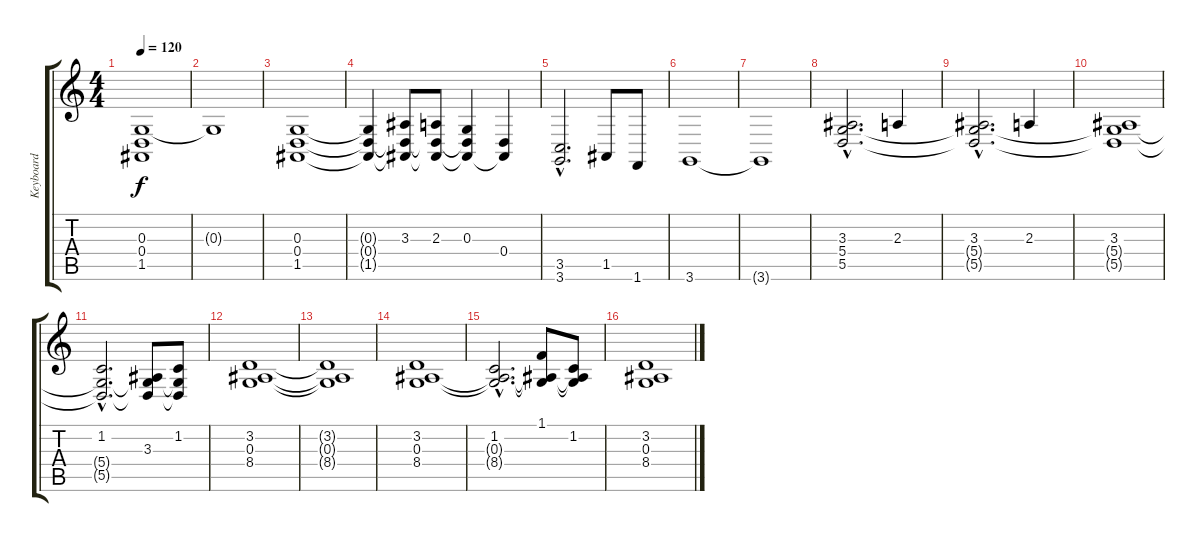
\track ("Keyboard" "Keyboard") {instrument drawbarorgan}
\staff {score tabs}
\tuning (E4 B3 G3 D3 A2 E2) {hide}
\ts (4 4)
\tempo 120
\clef g2
\ks c
(0.3 0.4 1.5).1{dy f instrument drawbarorgan} |
0.3{t}.1 |
(0.3 0.4 1.5).1 |
(0.3{t} 0.4{t} 1.5{t}).4 (3.3 0.4{t} 1.5{t}).8 (2.3 0.4{t} 1.5{t}).8 (0.3 0.4{t} 1.5{t}).4 (0.4 1.5{t}).4 |
(3.5{hac} 3.6{hac}).2{d} 1.5.8 1.6.8 |
3.6.1 |
3.6{t}.1 |
(3.3{hac} 5.4{hac} 5.5{hac}).2{d} 2.3.4 |
(3.3{hac} 5.4{hac t} 5.5{hac t}).2{d} 2.3.4 |
(3.3 5.4{t} 5.5{t}).1 |
(1.2{hac} 5.4{hac t} 5.5{hac t}).2{d} (3.3 5.4{t} 5.5{t}).8 (1.2 5.4{t} 5.5{t}).8 |
(3.2 0.3 8.4).1 |
(3.2{t} 0.3{t} 8.4{t}).1 |
(3.2 0.3 8.4).1 |
(1.2{hac} 0.3{hac t} 8.4{hac t}).2{d} (1.1 0.3{t} 8.4{t}).8 (1.2 0.3{t} 8.4{t}).8 |
(3.2 0.3 8.4).1
